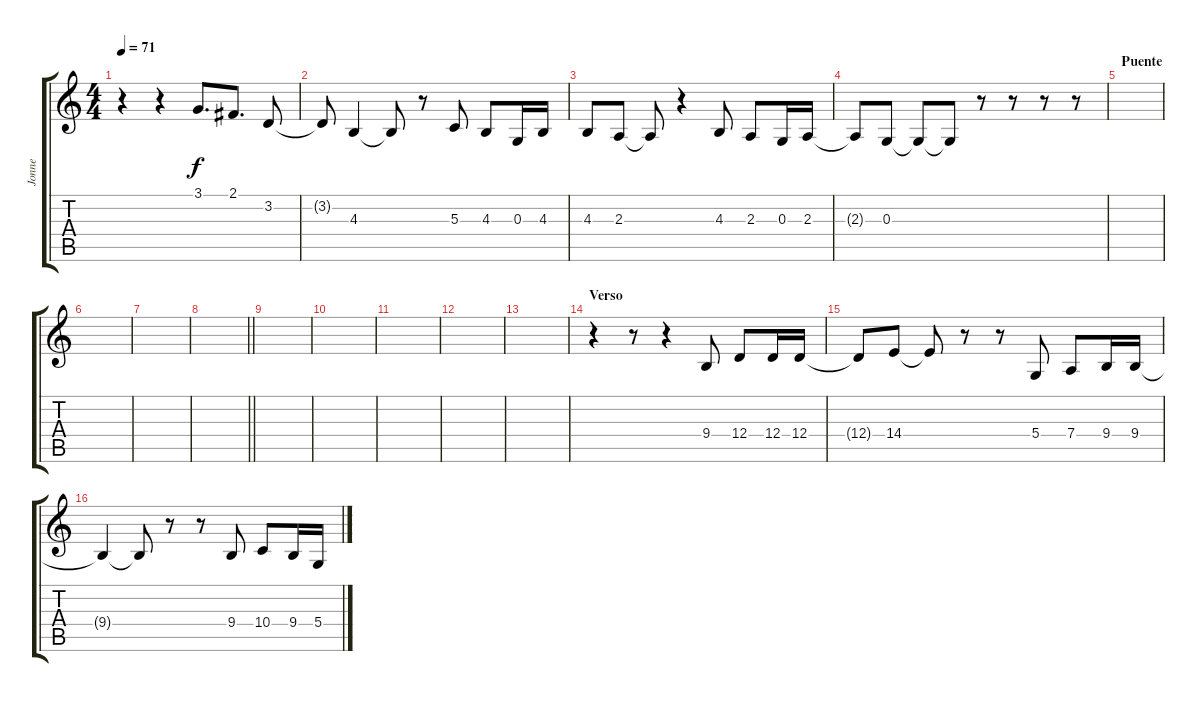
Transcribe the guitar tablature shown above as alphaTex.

\track ("Jonne" "Jonne") {instrument flute}
\staff {score tabs}
\tuning (E4 B3 G3 D3 A2 E2) {hide}
\ts (4 4)
\tempo 71
\clef g2
\ks c
r.4{dy f} r.4 3.1.8{d} 2.1.8{d} 3.2.8 |
3.2{t}.8 4.3.4 4.3{t}.8 r.8 5.3.8 4.3.8 0.3.16 4.3.16 |
4.3.8 2.3.8 2.3{t}.8 r.4 4.3.8 2.3.8 0.3.16 2.3.16 |
2.3{t}.8 0.3.8 0.3{t}.8 0.3{t}.8 r.8 r.8 r.8 r.8 |
\section ("" "Puente ")
|
|
|
\barLineRight lightlight
|
|
|
|
|
|
\section ("" "Verso")
r.4 r.8 r.4 9.4.8 12.4.8 12.4.16 12.4.16 |
12.4{t}.8 14.4.8 14.4{t}.8 r.8 r.8 5.4.8 7.4.8 9.4.16 9.4.16 |
9.4{t}.4 9.4{t}.8 r.8 r.8 9.4.8 10.4.8 9.4.16 5.4.16
